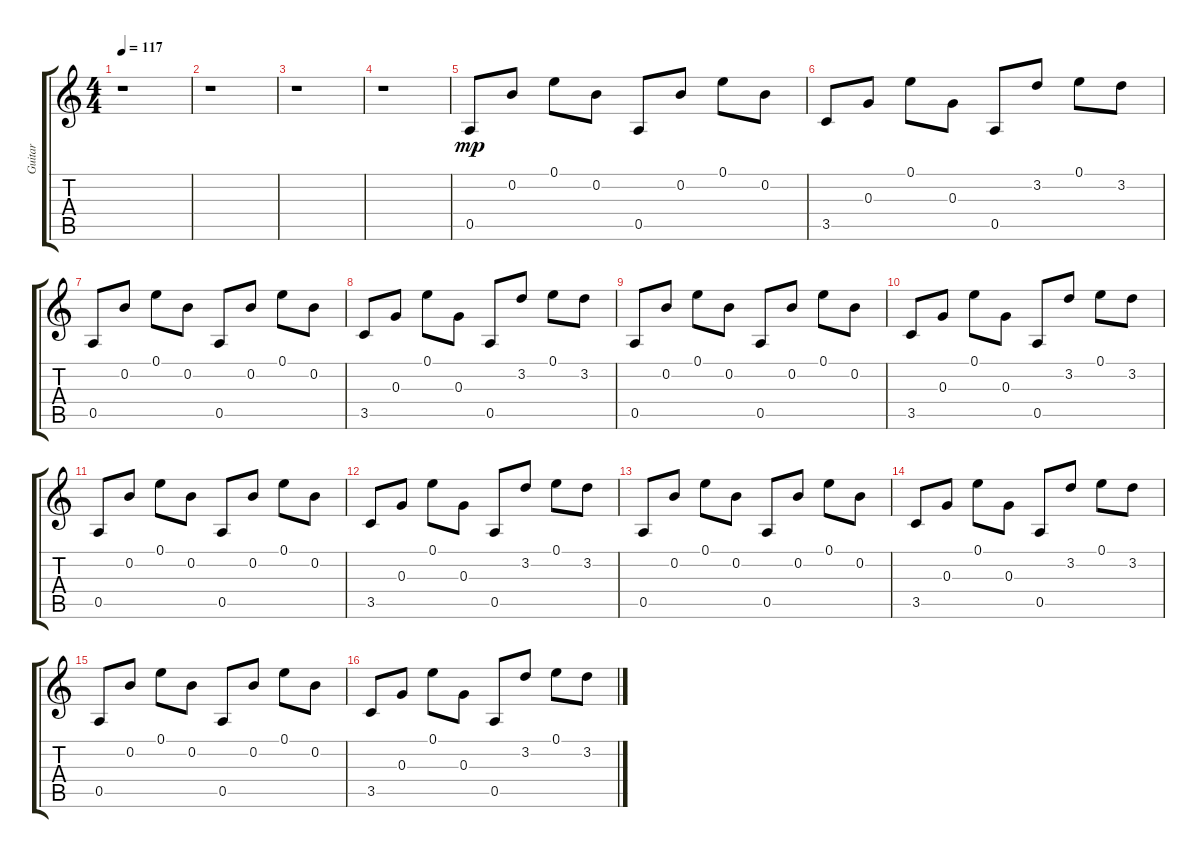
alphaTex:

\track ("Guitar" "Guitar") {instrument acousticguitarnylon}
\staff {score tabs}
\tuning (E4 B3 G3 D3 A2 E2) {hide}
\ts (4 4)
\tempo 117
\clef g2
\ks c
r.1{dy f} |
r.1 |
r.1 |
r.1 |
0.5.8{dy mp volume 9} 0.2.8 0.1.8 0.2.8 0.5.8 0.2.8 0.1.8 0.2.8 |
3.5.8 0.3.8 0.1.8 0.3.8 0.5.8 3.2.8 0.1.8 3.2.8 |
0.5.8 0.2.8 0.1.8 0.2.8 0.5.8 0.2.8 0.1.8 0.2.8 |
3.5.8 0.3.8 0.1.8 0.3.8 0.5.8 3.2.8 0.1.8 3.2.8 |
0.5.8 0.2.8 0.1.8 0.2.8 0.5.8 0.2.8 0.1.8 0.2.8 |
3.5.8 0.3.8 0.1.8 0.3.8 0.5.8 3.2.8 0.1.8 3.2.8 |
0.5.8 0.2.8 0.1.8 0.2.8 0.5.8 0.2.8 0.1.8 0.2.8 |
3.5.8 0.3.8 0.1.8 0.3.8 0.5.8 3.2.8 0.1.8 3.2.8 |
0.5.8 0.2.8 0.1.8 0.2.8 0.5.8 0.2.8 0.1.8 0.2.8 |
3.5.8 0.3.8 0.1.8 0.3.8 0.5.8 3.2.8 0.1.8 3.2.8 |
0.5.8 0.2.8 0.1.8 0.2.8 0.5.8 0.2.8 0.1.8 0.2.8 |
3.5.8 0.3.8 0.1.8 0.3.8 0.5.8 3.2.8 0.1.8 3.2.8
